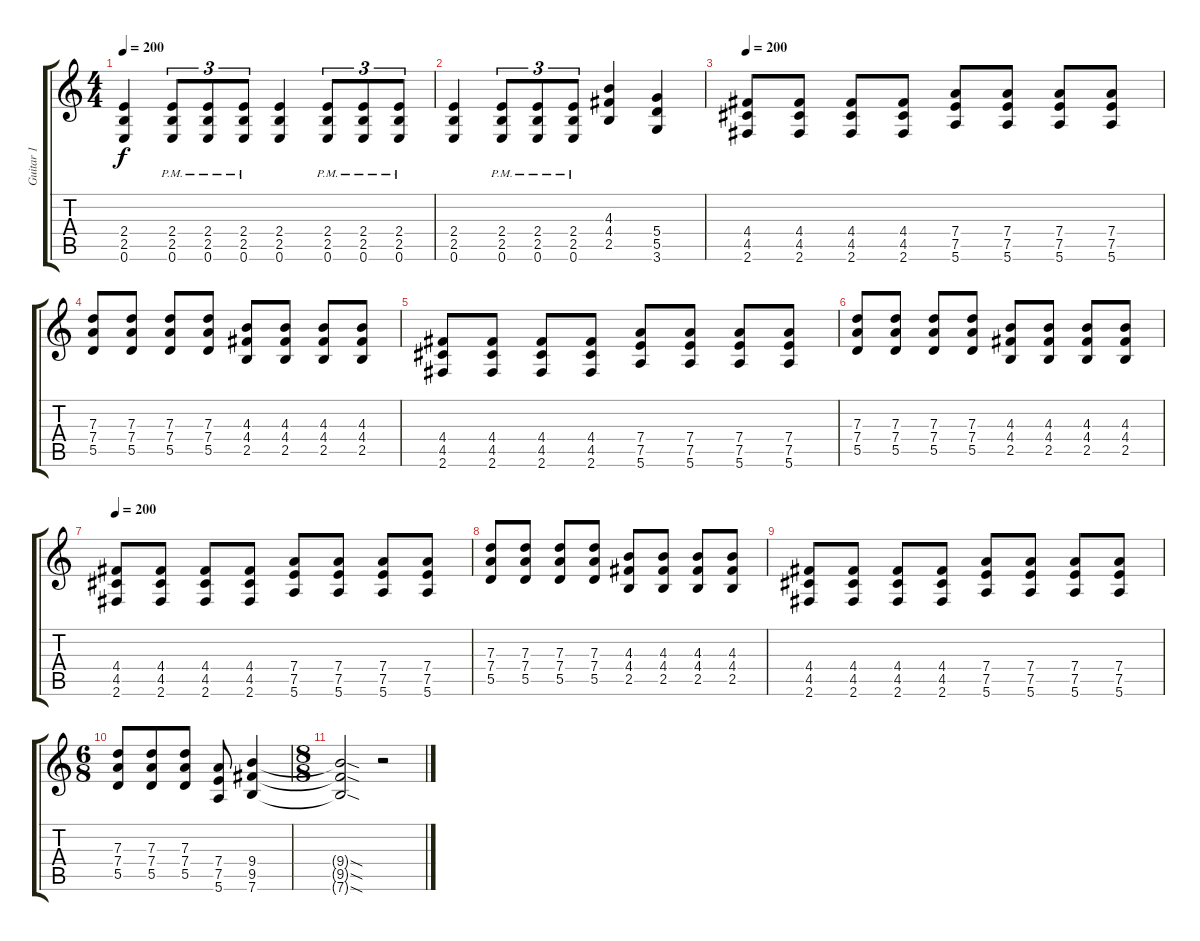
\track ("Guitar 1" "Guitar 1") {instrument overdrivenguitar}
\staff {score tabs}
\tuning (E4 B3 G3 D3 A2 E2) {hide}
\ts (4 4)
\tempo 200
\clef g2
\ks c
(2.4 2.5 0.6).4{dy f} (2.4{pm} 2.5{pm} 0.6{pm}).8{tu (3 2)} (2.4{pm} 2.5{pm} 0.6{pm}).8{tu (3 2)} (2.4{pm} 2.5{pm} 0.6{pm}).8{tu (3 2)} (2.4 2.5 0.6).4 (2.4{pm} 2.5{pm} 0.6{pm}).8{tu (3 2)} (2.4{pm} 2.5{pm} 0.6{pm}).8{tu (3 2)} (2.4{pm} 2.5{pm} 0.6{pm}).8{tu (3 2)} |
(2.4 2.5 0.6).4 (2.4{pm} 2.5{pm} 0.6{pm}).8{tu (3 2)} (2.4{pm} 2.5{pm} 0.6{pm}).8{tu (3 2)} (2.4{pm} 2.5{pm} 0.6{pm}).8{tu (3 2)} (4.3 4.4 2.5).4 (5.4 5.5 3.6).4 |
\tempo 200
(4.4 4.5 2.6).8 (4.4 4.5 2.6).8 (4.4 4.5 2.6).8 (4.4 4.5 2.6).8 (7.4 7.5 5.6).8 (7.4 7.5 5.6).8 (7.4 7.5 5.6).8 (7.4 7.5 5.6).8 |
(7.3 7.4 5.5).8 (7.3 7.4 5.5).8 (7.3 7.4 5.5).8 (7.3 7.4 5.5).8 (4.3 4.4 2.5).8 (4.3 4.4 2.5).8 (4.3 4.4 2.5).8 (4.3 4.4 2.5).8 |
(4.4 4.5 2.6).8 (4.4 4.5 2.6).8 (4.4 4.5 2.6).8 (4.4 4.5 2.6).8 (7.4 7.5 5.6).8 (7.4 7.5 5.6).8 (7.4 7.5 5.6).8 (7.4 7.5 5.6).8 |
(7.3 7.4 5.5).8 (7.3 7.4 5.5).8 (7.3 7.4 5.5).8 (7.3 7.4 5.5).8 (4.3 4.4 2.5).8 (4.3 4.4 2.5).8 (4.3 4.4 2.5).8 (4.3 4.4 2.5).8 |
\tempo 200
(4.4 4.5 2.6).8 (4.4 4.5 2.6).8 (4.4 4.5 2.6).8 (4.4 4.5 2.6).8 (7.4 7.5 5.6).8 (7.4 7.5 5.6).8 (7.4 7.5 5.6).8 (7.4 7.5 5.6).8 |
(7.3 7.4 5.5).8 (7.3 7.4 5.5).8 (7.3 7.4 5.5).8 (7.3 7.4 5.5).8 (4.3 4.4 2.5).8 (4.3 4.4 2.5).8 (4.3 4.4 2.5).8 (4.3 4.4 2.5).8 |
(4.4 4.5 2.6).8 (4.4 4.5 2.6).8 (4.4 4.5 2.6).8 (4.4 4.5 2.6).8 (7.4 7.5 5.6).8 (7.4 7.5 5.6).8 (7.4 7.5 5.6).8 (7.4 7.5 5.6).8 |
\ts (6 8)
(7.3 7.4 5.5).8 (7.3 7.4 5.5).8 (7.3 7.4 5.5).8 (7.4 7.5 5.6).8 (9.4 9.5 7.6).4 |
\ts (8 8)
(9.4{sod t} 9.5{sod t} 7.6{sod t}).2 r.2
